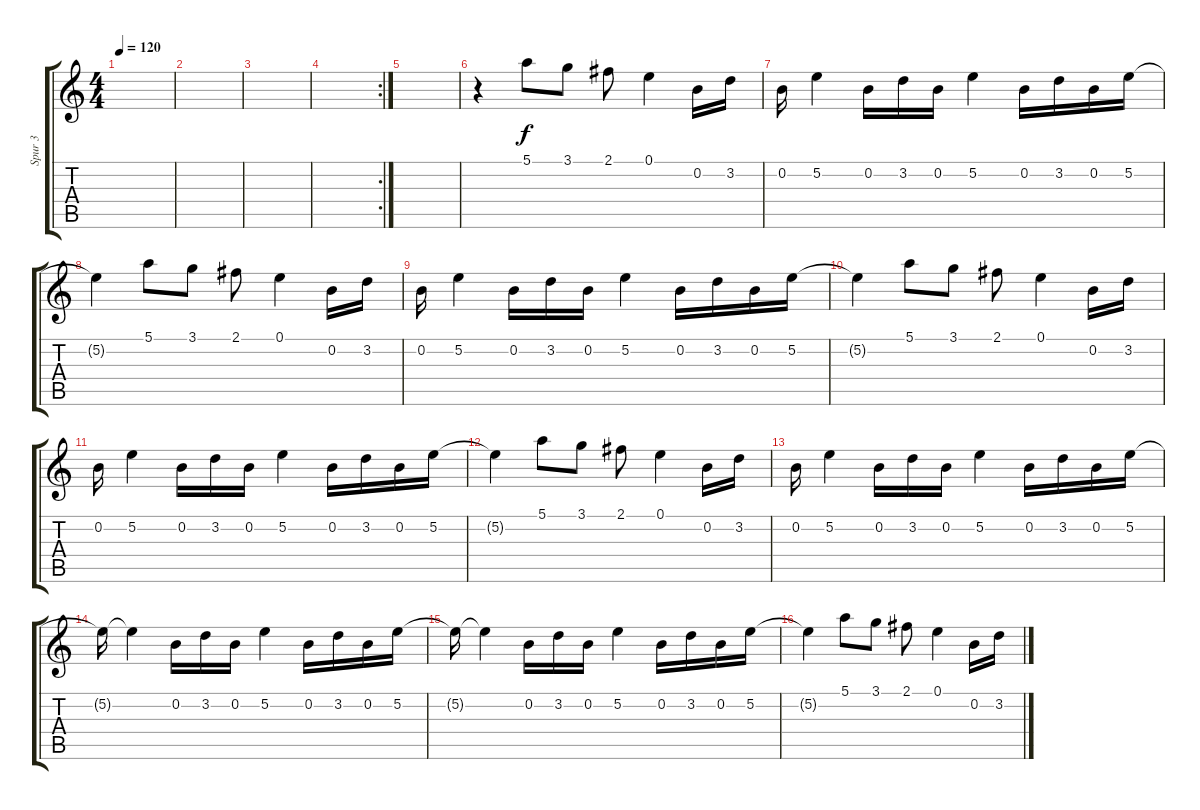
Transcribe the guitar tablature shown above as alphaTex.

\track ("Spur 3" "Spur 3") {instrument overdrivenguitar}
\staff {score tabs}
\tuning (E4 B3 G3 D3 A2 E2) {hide}
\ts (4 4)
\tempo 120
\clef g2
\ks c
|
|
|
\rc 2
|
|
r.4 5.1.8 3.1.8 2.1.8 0.1.4 0.2.16 3.2.16 |
0.2.16 5.2.4 0.2.16 3.2.16 0.2.16 5.2.4 0.2.16 3.2.16 0.2.16 5.2.16 |
5.2{t}.4 5.1.8 3.1.8 2.1.8 0.1.4 0.2.16 3.2.16 |
0.2.16 5.2.4 0.2.16 3.2.16 0.2.16 5.2.4 0.2.16 3.2.16 0.2.16 5.2.16 |
5.2{t}.4 5.1.8 3.1.8 2.1.8 0.1.4 0.2.16 3.2.16 |
0.2.16 5.2.4 0.2.16 3.2.16 0.2.16 5.2.4 0.2.16 3.2.16 0.2.16 5.2.16 |
5.2{t}.4 5.1.8 3.1.8 2.1.8 0.1.4 0.2.16 3.2.16 |
0.2.16 5.2.4 0.2.16 3.2.16 0.2.16 5.2.4 0.2.16 3.2.16 0.2.16 5.2.16 |
5.2{t}.16 5.2{t}.4 0.2.16 3.2.16 0.2.16 5.2.4 0.2.16 3.2.16 0.2.16 5.2.16 |
5.2{t}.16 5.2{t}.4 0.2.16 3.2.16 0.2.16 5.2.4 0.2.16 3.2.16 0.2.16 5.2.16 |
5.2{t}.4 5.1.8 3.1.8 2.1.8 0.1.4 0.2.16 3.2.16
